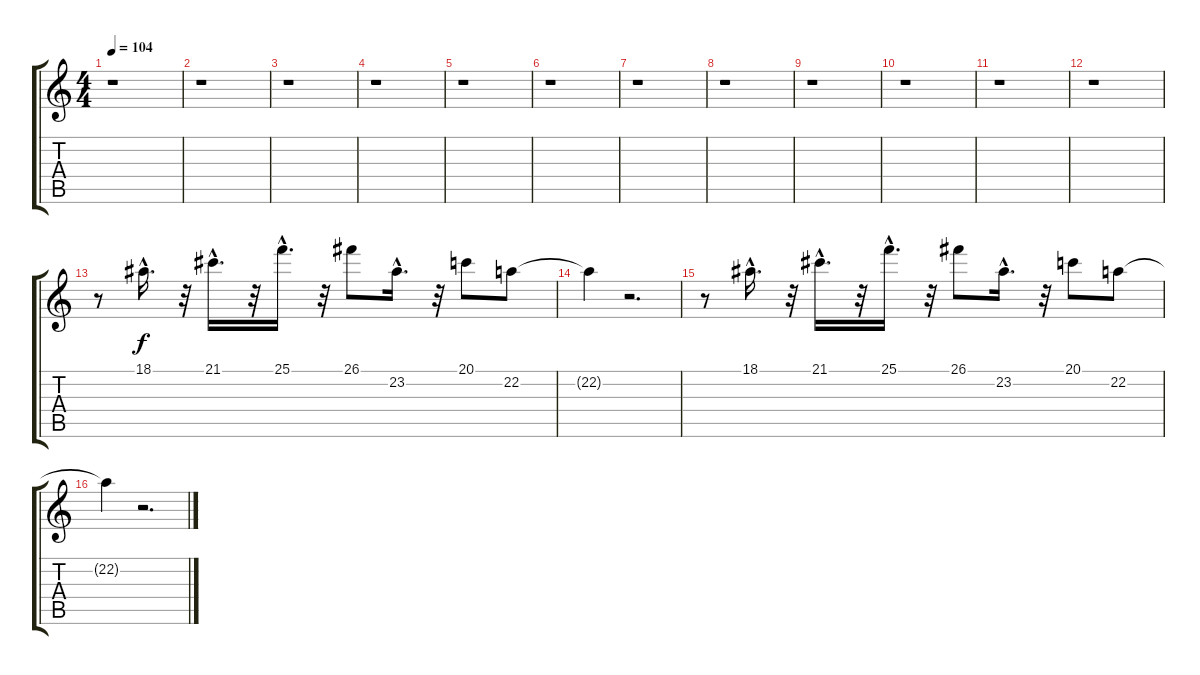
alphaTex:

\track "" {instrument shakuhachi}
\staff {score tabs}
\tuning (E4 B3 G3 D3 A2 E2) {hide}
\ts (4 4)
\tempo 104
\clef g2
\ks c
r.1{dy f} |
r.1 |
r.1 |
r.1 |
r.1 |
r.1 |
r.1 |
r.1 |
r.1 |
r.1 |
r.1 |
r.1 |
r.8 18.1{hac}.16{d} r.32 21.1{hac}.16{d} r.32 25.1{hac}.16{d} r.32 26.1.8 23.2{hac}.16{d} r.32 20.1.8 22.2.8 |
22.2{t}.4 r.2{d} |
r.8 18.1{hac}.16{d} r.32 21.1{hac}.16{d} r.32 25.1{hac}.16{d} r.32 26.1.8 23.2{hac}.16{d} r.32 20.1.8 22.2.8 |
22.2{t}.4 r.2{d}
